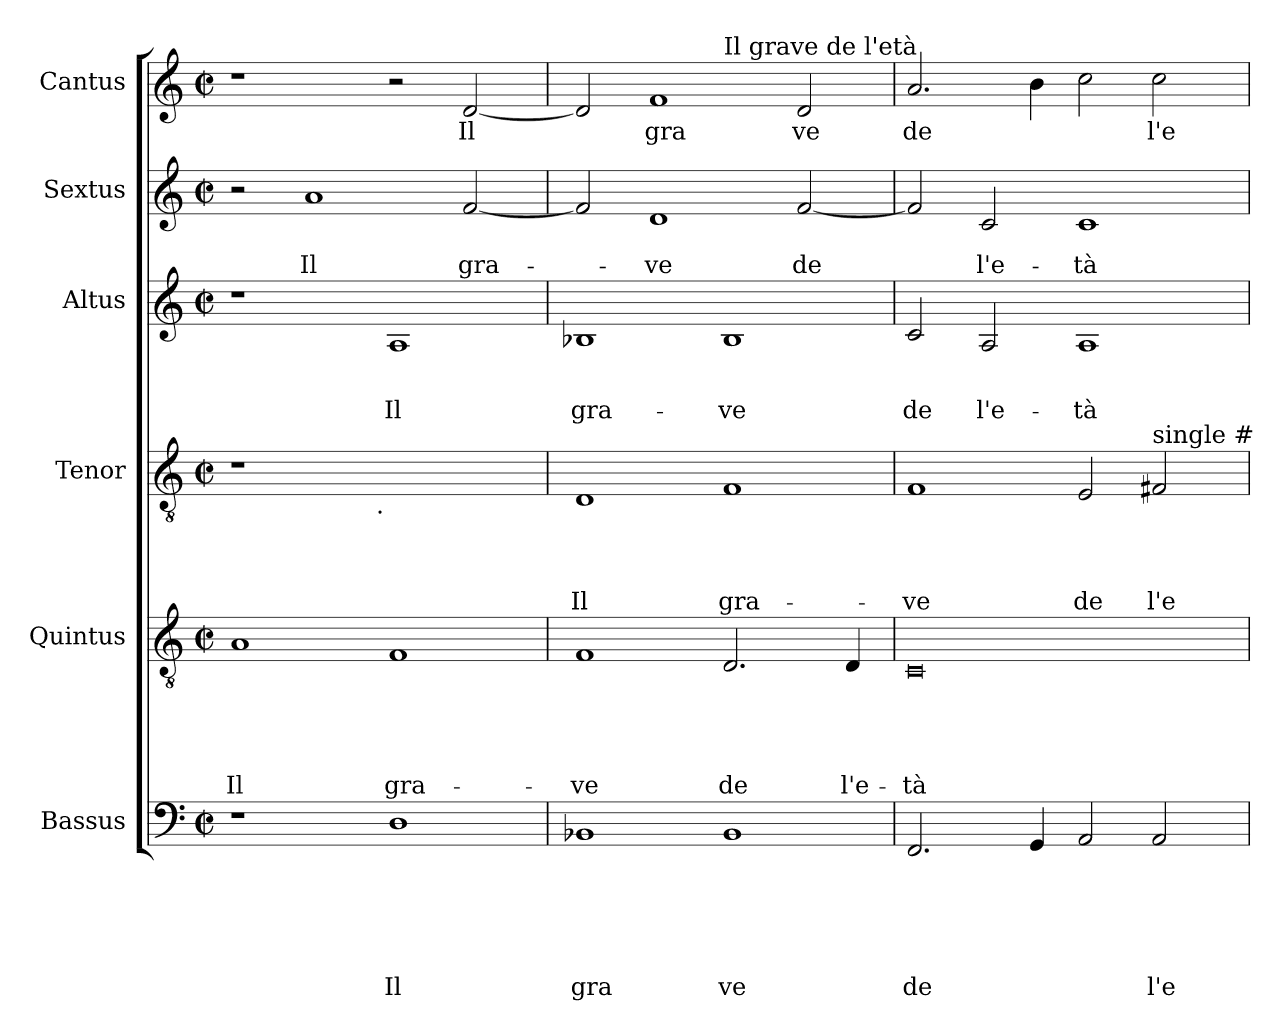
**kern	**text	**text	**text	**text	**text	**text	**kern	**text	**text	**text	**text	**text	**kern	**text	**text	**text	**text	**kern	**text	**text	**text	**kern	**text	**text	**kern	**text
*part6	*part6	*part6	*part6	*part6	*part6	*part6	*part5	*part5	*part5	*part5	*part5	*part5	*part4	*part4	*part4	*part4	*part4	*part3	*part3	*part3	*part3	*part2	*part2	*part2	*part1	*part1
*staff6	*staff6	*staff6	*staff6	*staff6	*staff6	*staff6	*staff5	*staff5	*staff5	*staff5	*staff5	*staff5	*staff4	*staff4	*staff4	*staff4	*staff4	*staff3	*staff3	*staff3	*staff3	*staff2	*staff2	*staff2	*staff1	*staff1
*I"Bassus	*	*	*	*	*	*	*I"Quintus	*	*	*	*	*	*I"Tenor	*	*	*	*	*I"Altus	*	*	*	*I"Sextus	*	*	*I"Cantus	*
*clefF4	*	*	*	*	*	*	*clefGv2	*	*	*	*	*	*clefGv2	*	*	*	*	*clefG2	*	*	*	*clefG2	*	*	*clefG2	*
*k[]	*	*	*	*	*	*	*k[]	*	*	*	*	*	*k[]	*	*	*	*	*k[]	*	*	*	*k[]	*	*	*k[]	*
*C:	*	*	*	*	*	*	*C:	*	*	*	*	*	*C:	*	*	*	*	*C:	*	*	*	*C:	*	*	*C:	*
*M2/2	*	*	*	*	*	*	*M2/2	*	*	*	*	*	*M2/2	*	*	*	*	*M2/2	*	*	*	*M2/2	*	*	*M2/2	*
*met(c|)	*	*	*	*	*	*	*met(c|)	*	*	*	*	*	*met(c|)	*	*	*	*	*met(c|)	*	*	*	*met(c|)	*	*	*met(c|)	*
=1	=1	=1	=1	=1	=1	=1	=1	=1	=1	=1	=1	=1	=1	=1	=1	=1	=1	=1	=1	=1	=1	=1	=1	=1	=1	=1
!	!	!	!	!	!	!	!	!	!	!	!	!LO:LY:b	!	!	!	!	!	!	!	!	!	!	!	!	!	!
*	*	*	*	*	*	*	*	*	*	*	*	*	*^	*	*	*	*	*	*	*	*	*	*	*	*	*
1r	.	.	.	.	.	.	1A	.	.	.	.	Il	1r	2ryy	.	.	.	.	1r	.	.	.	2r	.	.	1r	.
!	!	!	!	!	!	!	!	!	!	!	!	!	!	!	!	!	!	!	!	!	!	!	!	!	!LO:LY:b	!	!
.	.	.	.	.	.	.	.	.	.	.	.	.	.	4...ryy	.	.	.	.	.	.	.	.	1a	.	Il	.	.
!	!	!	!	!	!	!	!	!	!	!	!	!	!	!LO:TX:b:t=.	!	!	!	!	!	!	!	!	!	!	!	!	!
.	.	.	.	.	.	.	.	.	.	.	.	.	.	1ryy	.	.	.	.	.	.	.	.	.	.	.	.	.
!	!	!	!	!	!	!LO:LY:b	!	!	!	!	!	!LO:LY:b	!	!	!	!	!	!	!	!	!	!LO:LY:b	!	!	!	!	!
1D	.	.	.	.	.	Il	1F	.	.	.	.	gra-	1ryy	.	.	.	.	.	1A	.	.	Il	.	.	.	2r	.
!	!	!	!	!	!	!	!	!	!	!	!	!	!	!	!	!	!	!	!	!	!	!	!	!	!LO:LY:b	!	!LO:LY:b
.	.	.	.	.	.	.	.	.	.	.	.	.	.	.	.	.	.	.	.	.	.	.	[<2f/	.	gra-	[<2d/	Il
.	.	.	.	.	.	.	.	.	.	.	.	.	.	32ryy	.	.	.	.	.	.	.	.	.	.	.	.	.
=2	=2	=2	=2	=2	=2	=2	=2	=2	=2	=2	=2	=2	=2	=2	=2	=2	=2	=2	=2	=2	=2	=2	=2	=2	=2	=2	=2
!	!	!	!	!	!	!LO:LY:b	!	!	!	!	!	!LO:LY:b	!	!	!	!	!	!LO:LY:b	!	!	!	!LO:LY:b	!	!	!	!	!
*	*	*	*	*	*	*	*	*	*	*	*	*	*v	*v	*	*	*	*	*	*	*	*	*	*	*	*^	*
1BB-X	.	.	.	.	.	gra	1F	.	.	.	.	-ve	1D	.	.	.	Il	1B-X	.	.	gra-	2f/]	.	.	2d/]	1ryy	.
!	!	!	!	!	!	!	!	!	!	!	!	!	!	!	!	!	!	!	!	!	!	!	!	!LO:LY:b	!	!	!LO:LY:b
.	.	.	.	.	.	.	.	.	.	.	.	.	.	.	.	.	.	.	.	.	.	1d	.	-ve	1f	.	gra
!	!	!	!	!	!	!	!	!	!	!	!	!	!	!	!	!	!	!	!	!	!	!	!	!	!	!LO:TX:a:t=Il grave de l'età	!
!	!	!	!	!	!	!LO:LY:b	!	!	!	!	!	!LO:LY:b	!	!	!	!	!LO:LY:b	!	!	!	!LO:LY:b	!	!	!	!	!	!
1BB-	.	.	.	.	.	ve	2.D/	.	.	.	.	de	1F	.	.	.	gra-	1B-	.	.	-ve	.	.	.	.	1ryy	.
!	!	!	!	!	!	!	!	!	!	!	!	!	!	!	!	!	!	!	!	!	!	!	!	!LO:LY:b	!	!	!LO:LY:b
.	.	.	.	.	.	.	.	.	.	.	.	.	.	.	.	.	.	.	.	.	.	[<2f/	.	de	2d/	.	ve
!	!	!	!	!	!	!	!	!	!	!	!	!LO:LY:b	!	!	!	!	!	!	!	!	!	!	!	!	!	!	!
.	.	.	.	.	.	.	4D/	.	.	.	.	l'e-	.	.	.	.	.	.	.	.	.	.	.	.	.	.	.
=3	=3	=3	=3	=3	=3	=3	=3	=3	=3	=3	=3	=3	=3	=3	=3	=3	=3	=3	=3	=3	=3	=3	=3	=3	=3	=3	=3
!	!	!	!	!	!	!LO:LY:b	!	!	!	!	!	!LO:LY:b	!	!	!	!	!LO:LY:b	!	!	!	!LO:LY:b	!	!	!	!	!	!LO:LY:b
*	*	*	*	*	*	*	*	*	*	*	*	*	*	*	*	*	*	*	*	*	*	*	*	*	*v	*v	*
2.FF/	.	.	.	.	.	de	0C	.	.	.	.	-tà	1F	.	.	.	-ve	2c/	.	.	de	2f/]	.	.	2.a/	de
!	!	!	!	!	!	!	!	!	!	!	!	!	!	!	!	!	!	!	!	!	!LO:LY:b	!	!	!LO:LY:b	!	!
.	.	.	.	.	.	.	.	.	.	.	.	.	.	.	.	.	.	2A/	.	.	l'e-	2c/	.	l'e-	.	.
4GG/	.	.	.	.	.	.	.	.	.	.	.	.	.	.	.	.	.	.	.	.	.	.	.	.	4b\	.
!	!	!	!	!	!	!	!	!	!	!	!	!	!	!	!	!	!LO:LY:b	!	!	!	!LO:LY:b	!	!	!LO:LY:b	!	!
2AA/	.	.	.	.	.	.	.	.	.	.	.	.	2E/	.	.	.	de	1A	.	.	-tà	1c	.	-tà	2cc\	.
!	!	!	!	!	!	!	!	!	!	!	!	!	!LO:TX:a:t=single #	!	!	!	!	!	!	!	!	!	!	!	!	!
!	!	!	!	!	!	!LO:LY:b	!	!	!	!	!	!	!	!	!	!	!LO:LY:b	!	!	!	!	!	!	!	!	!LO:LY:b
2AA/	.	.	.	.	.	l'e	.	.	.	.	.	.	2F#/	.	.	.	l'e-	.	.	.	.	.	.	.	2cc\	l'e
=	=	=	=	=	=	=	=	=	=	=	=	=	=	=	=	=	=	=	=	=	=	=	=	=	=	=
*-	*-	*-	*-	*-	*-	*-	*-	*-	*-	*-	*-	*-	*-	*-	*-	*-	*-	*-	*-	*-	*-	*-	*-	*-	*-	*-
